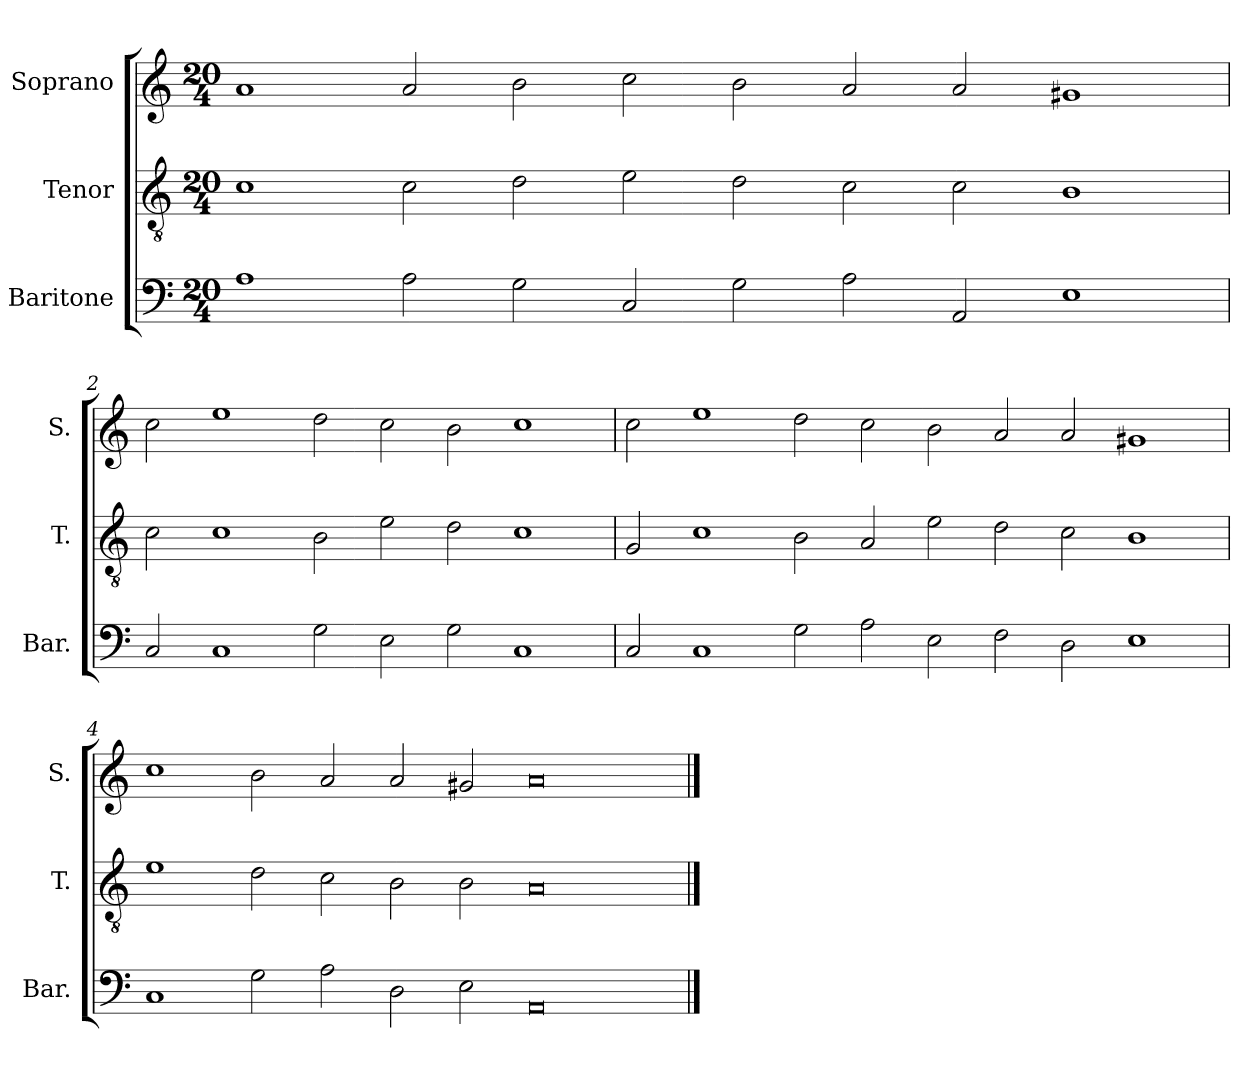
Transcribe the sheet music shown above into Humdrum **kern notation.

**kern	**kern	**kern
*part3	*part2	*part1
*staff3	*staff2	*staff1
*I"Baritone	*I"Tenor	*I"Soprano
*I'Bar.	*I'T.	*I'S.
*clefF4	*clefGv2	*clefG2
*k[]	*k[]	*k[]
*C:	*C:	*C:
*M20/4	*M20/4	*M20/4
=1	=1	=1
1A	1c	1a
2A\	2c\	2a/
2G\	2d\	2b\
2C/	2e\	2cc\
2G\	2d\	2b\
2A\	2c\	2a/
2AA/	2c\	2a/
1E	1B	1g#X
=2	=2	=2
2C/	2c\	2cc\
1C	1c	1ee
2G\	2B\	2dd\
2E\	2e\	2cc\
2G\	2d\	2b\
1C	1c	1cc
=3	=3	=3
2C/	2G/	2cc\
1C	1c	1ee
2G\	2B\	2dd\
2A\	2A/	2cc\
2E\	2e\	2b\
2F\	2d\	2a/
2D\	2c\	2a/
1E	1B	1g#X
=4	=4	=4
1C	1e	1cc
2G\	2d\	2b\
2A\	2c\	2a/
2D\	2B\	2a/
2E\	2B\	2g#X/
0AA	0A	0a
==	==	==
*-	*-	*-
